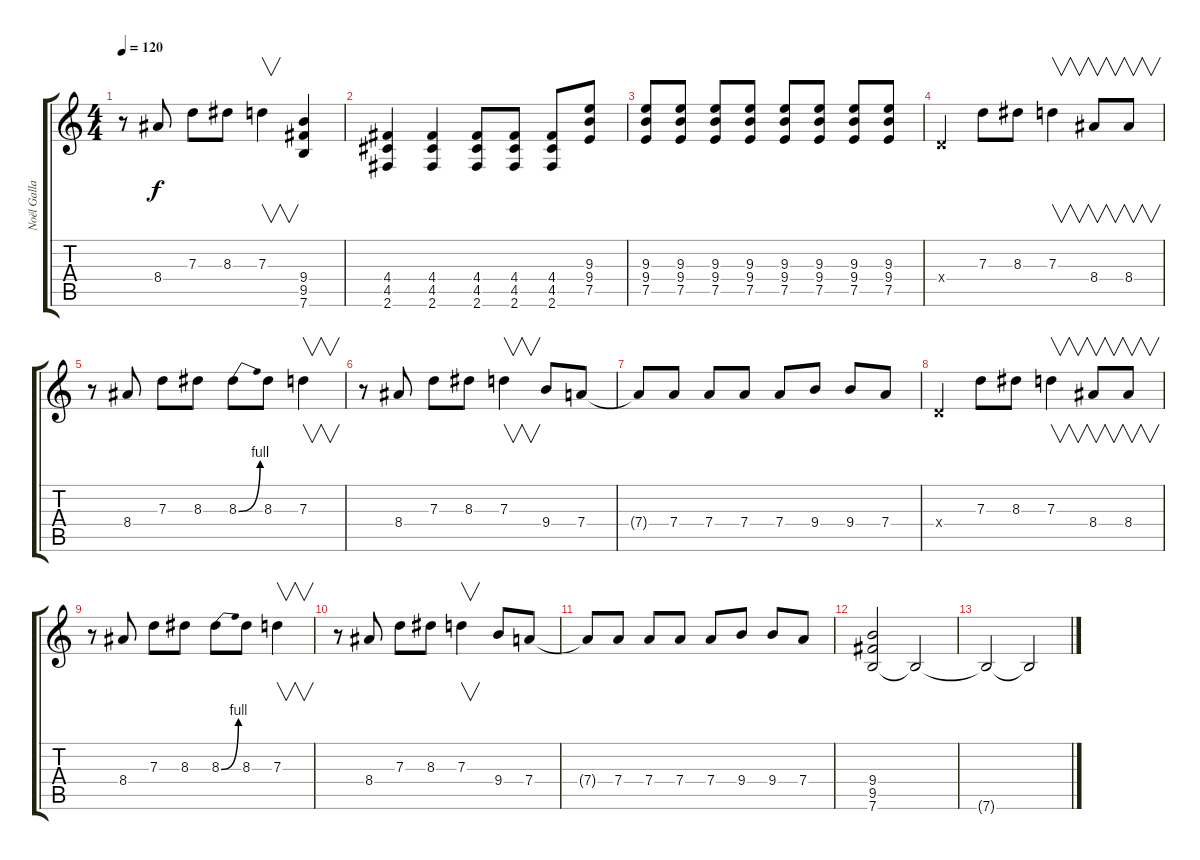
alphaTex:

\track ("Noël Gallagher - Lead Guitar" "Noël Galla") {instrument distortionguitar}
\staff {score tabs}
\tuning (E4 B3 G3 D3 A2 E2) {hide}
\ts (4 4)
\tempo 120
\clef g2
\ks c
r.8{dy f} 8.4.8 7.3.8 8.3.8 7.3.4{v} (9.4 9.5 7.6).4 |
(4.4 4.5 2.6).4 (4.4 4.5 2.6).4 (4.4 4.5 2.6).8 (4.4 4.5 2.6).8 (4.4 4.5 2.6).8 (9.3 9.4 7.5).8 |
(9.3 9.4 7.5).8 (9.3 9.4 7.5).8 (9.3 9.4 7.5).8 (9.3 9.4 7.5).8 (9.3 9.4 7.5).8 (9.3 9.4 7.5).8 (9.3 9.4 7.5).8 (9.3 9.4 7.5).8 |
0.4{x}.4 7.3.8 8.3.8 7.3.4{v} 8.4.8{v} 8.4.8{v} |
r.8 8.4.8 7.3.8 8.3.8 8.3{be (bend 0 0 60 4)}.8 8.3.8 7.3.4{v} |
r.8 8.4.8 7.3.8 8.3.8 7.3.4{v} 9.4.8 7.4.8 |
7.4{t}.8 7.4.8 7.4.8 7.4.8 7.4.8 9.4.8 9.4.8 7.4.8 |
0.4{x}.4 7.3.8 8.3.8 7.3.4{v} 8.4.8{v} 8.4.8{v} |
r.8 8.4.8 7.3.8 8.3.8 8.3{be (bend 0 0 60 4)}.8 8.3.8 7.3.4{v} |
r.8 8.4.8 7.3.8 8.3.8 7.3.4{v} 9.4.8 7.4.8 |
7.4{t}.8 7.4.8 7.4.8 7.4.8 7.4.8 9.4.8 9.4.8 7.4.8 |
(9.4 9.5 7.6).2{volume 12} 7.6{t}.2{volume 10} |
7.6{t}.2{volume 6} 7.6{t}.2{volume 2}
